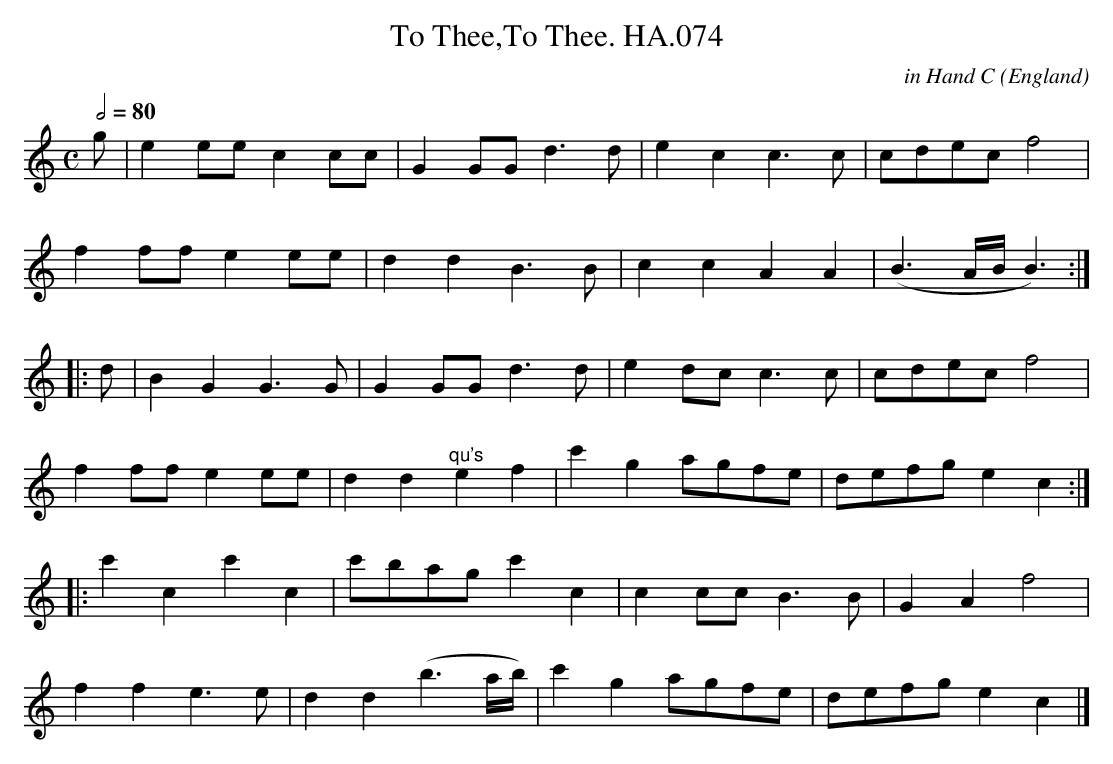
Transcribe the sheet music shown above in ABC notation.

X:1
T:To Thee,To Thee. HA.074
C:in Hand C
L:1/4
M:C
O:England
Q:1/2=80
K:C
g/|ee/e/ cc/c/|GG/G/ d>d|ec c>c|c/d/e/c/ f2|!
ff/f/ ee/e/|dd B>B|cc AA|(B3/2A/4B/4B3/2):|!
|:d/|BG G>G|GG/G/ d>d|ed/c/ c>c|c/d/e/c/ f2|!
ff/f/ ee/e/|dd"^qu's"ef|c'g a/g/f/e/|d/e/f/g/ ec:|!
|:c'c c'c|c'/b/a/g/ c'c|cc/c/ B>B|GAf2|!
ff e>e|dd (b3/2a/4b/4)|c'g a/g/f/e/|d/e/f/g/ ec|]
